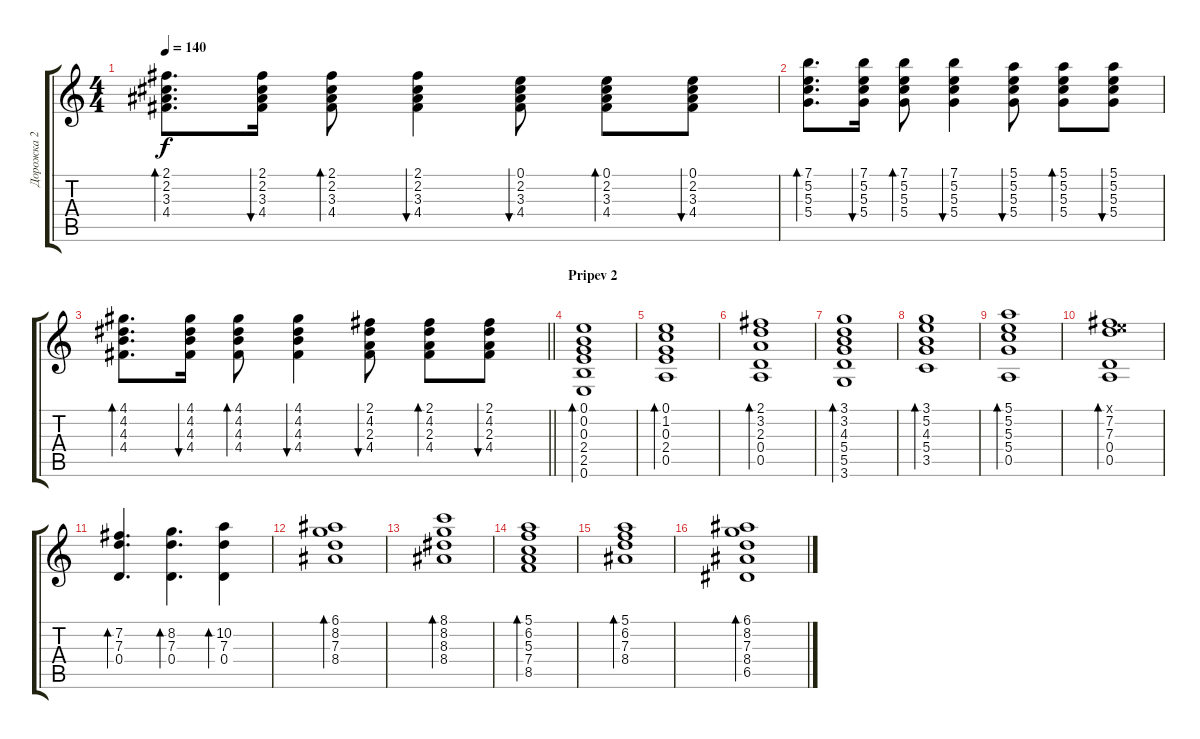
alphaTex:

\track ("Дорожка 2" "Дорожка 2") {instrument acousticguitarsteel}
\staff {score tabs}
\tuning (E4 B3 G3 D3 A2 E2) {hide}
\ts (4 4)
\tempo 140
\clef g2
\ks c
(2.1 2.2 3.3 4.4).8{d bd 60 dy f} (2.1 2.2 3.3 4.4).16{bu 60} (2.1 2.2 3.3 4.4).8{bd 60} (2.1 2.2 3.3 4.4).4{bu 60} (0.1 2.2 3.3 4.4).8{bu 60} (0.1 2.2 3.3 4.4).8{bd 60} (0.1 2.2 3.3 4.4).8{bu 60} |
(7.1 5.2 5.3 5.4).8{d bd 60} (7.1 5.2 5.3 5.4).16{bu 60} (7.1 5.2 5.3 5.4).8{bd 60} (7.1 5.2 5.3 5.4).4{bu 60} (5.1 5.2 5.3 5.4).8{bu 60} (5.1 5.2 5.3 5.4).8{bd 60} (5.1 5.2 5.3 5.4).8{bu 60} |
\barLineRight lightlight
(4.1 4.2 4.3 4.4).8{d bd 60} (4.1 4.2 4.3 4.4).16{bu 60} (4.1 4.2 4.3 4.4).8{bd 60} (4.1 4.2 4.3 4.4).4{bu 60} (2.1 4.2 2.3 4.4).8{bu 60} (2.1 4.2 2.3 4.4).8{bd 60} (2.1 4.2 2.3 4.4).8{bu 60} |
\section ("" "Pripev 2")
(0.1 0.2 0.3 2.4 2.5 0.6).1{bd 60} |
(0.1 1.2 0.3 2.4 0.5).1{bd 60} |
(2.1 3.2 2.3 0.4 0.5).1{bd 60} |
(3.1 3.2 4.3 5.4 5.5 3.6).1{bd 60} |
(3.1 5.2 4.3 5.4 3.5).1{bd 60} |
(5.1 5.2 5.3 5.4 0.5).1{bd 60} |
(0.1{x} 7.2 7.3 0.4 0.5).1{bd 60} |
(7.2 7.3 0.4).4{d bd 60} (8.2 7.3 0.4).4{d bd 60} (10.2 7.3 0.4).4{bd 60} |
(6.1 8.2 7.3 8.4).1{bd 60} |
(8.1 8.2 8.3 8.4).1{bd 60} |
(5.1 6.2 5.3 7.4 8.5).1{bd 60} |
(5.1 6.2 7.3 8.4).1{bd 60} |
(6.1 8.2 7.3 8.4 6.5).1{bd 60}
